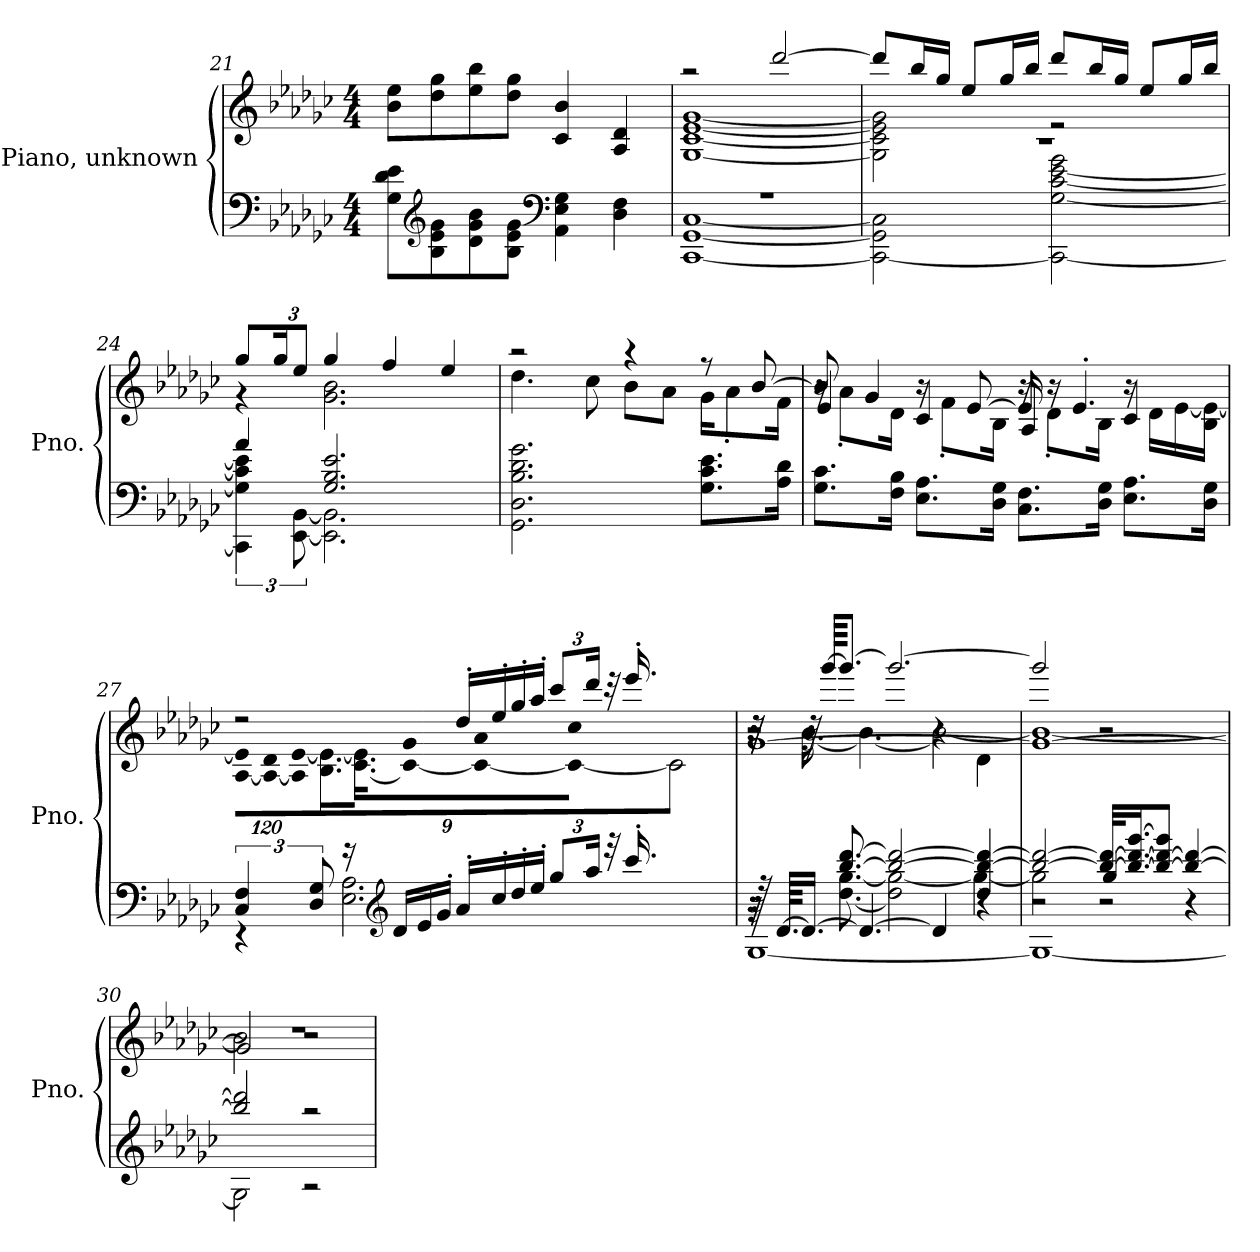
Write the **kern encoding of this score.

**kern	**kern
*part1	*part1
*staff2	*staff1
*I"Piano, unknown	*
*I'Pno.	*
*clefF4	*clefG2
*k[b-e-a-d-g-c-]	*k[b-e-a-d-g-c-]
*M4/4	*M4/4
=21	=21
8G-\ 8d-\ 8e-\L	8b-\ 8ee-\L
*clefG2	*
8B-\ 8e-\ 8g-\	8dd-\ 8gg-\
8d-\ 8g-\ 8b-\	8ee-\ 8bb-\
8B-\ 8e-\ 8g-\J	8dd-\ 8gg-\J
*clefF4	*
4AA-\ 4E-\ 4G-\	4c-/ 4b-/
4D-\ 4F\	4A-/ 4d-/
=22	=22
*^	*^
1r	[1CC- [1GG- [1C-	2r	[1G- [1c- [1e- [1g-
.	.	[2ddd-/	.
=23	=23	=23	=23
1r	2CC-\_ 2GG-\] 2C-\]	8ddd-/L]	2G-\] 2c-\] 2e-\] 2g-\]
.	.	16bb-/L	.
.	.	16gg-/JJ	.
.	.	8ee-/L	.
.	.	16gg-/L	.
.	.	16bb-/JJ	.
.	2CC-\_ [2G-\ [2c-\ [2e-\ 2g-\	8ddd-/L	2r
.	.	16bb-/L	.
.	.	16gg-/JJ	.
.	.	8ee-/L	.
.	.	16gg-/L	.
.	.	16bb-/JJ	.
!!LO:LB:g=z	!!
=24	=24	=24	=24
4a-/	6CC-\] 6G-\] 6c-\] 6e-\]	8gg-/L	4r
*	*	*Xbrackettup	*
.	.	24gg-/K	.
.	[12EE-\ [12BB-\	12ee-/J	.
2.G-/ 2.B-/ 2.e-/	2.EE-\] 2.BB-\]	4gg-/	2.g-\ 2.b-\
.	.	4ff/	.
.	.	4ee-/	.
*v	*v	*	*
=25	=25	=25
2.GG-\ 2.D-\ 2.B-\ 2.d-\ 2.g-\	2r	4.dd-\
.	.	8cc-\
.	4r	8b-\L
.	.	8a-\J
8.G-\ 8.c-\ 8.e-\L	8r	16g-\KL
.	.	8a-'\
.	[8b-/	.
16A-\ 16d-\Jk	.	16f\Jk
=26	=26	=26
*	*	*^
8.G-\ 8.c-\L	8b-/]	16r	4e-/
.	.	8a-'\L	.
.	4g-/	.	.
16F\ 16B-\Jk	.	16d-\Jk	.
8.E-\ 8.A-\L	.	16r	4c-/
.	.	8f'\L	.
.	[8e-/	.	.
16D-\ 16G-\Jk	.	16B-\Jk	.
8.C-\ 8.F\L	16e-/]	16r	4A-/
.	16r	8d-'\L	.
.	4.e-'/	.	.
16D-\ 16G-\Jk	.	16B-\Jk	.
8.E-\ 8.A-\L	.	16r	4c-/
.	.	16d-\LL	.
.	.	[16e-\	.
16D-\ 16G-\Jk	.	16B-\ 16e-\_JJ	.
*	*	*v	*v
!!LO:LB:g=z
=27	=27	=27
*^	*	*
!	!	!	!LO:N:vis=16
6C-/ 6F/	4r	2r	[1920%107A-\ 1920%107e-\]LL
!	!	!	!LO:N:vis=16
.	.	.	1920%107A-\_ 1920%107d-\
!	!	!	!LO:N:vis=16
.	.	.	1920%107A-\] [1920%107e-\
12D-/ 12G-/	.	.	.
.	.	.	18.B-\ 18.e-\_JJ
16r	2.E-\ 2.A-\	.	.
.	.	.	[18.c-\ 18.e-\]LL
*clefG2	*	*	*
16d-/LL	.	.	.
!	!	!	!LO:N:vis=16
.	.	.	1920%107c-\_ 1920%107g-\
16e-/	.	.	.
!	!	!	!LO:N:vis=16
.	.	.	1920%107c-\_ 1920%107a-\
16g-'/JJ	.	.	.
!	!	!	!LO:N:vis=16
.	.	.	1920%107c-\_ 1920%107cc-\JJ
16a-'/LL	.	16dd-'/LL	.
.	.	.	2c-\]
16cc-'/	.	16ee-'/	.
16dd-'/	.	16gg-'/	.
16ee-'/JJ	.	16aa-'/JJ	.
*Xbrackettup	*	*	*
12gg-/L	.	12ccc-/L	.
24aa-/Jk	.	24ddd-/Jk	.
32r	.	32r	.
16.ccc-'/	.	16.eee-'/	.
960ryy	960ryy	960ryy	.
=28	=28	=28	=28
*^	*^	*^	*^
16r	16r	128r	[1G-	32r	32r	[1g-	2r
.	.	[64.d-/KKLL	.	.	.	.	.
.	.	16.d-/JJ_	.	64r	[16.b-\	.	.
.	.	.	.	[64ggg-/KKKL	.	.	.
[8.bb-/ [8.ddd-/	[8.dd-\ [8.gg-\	.	.	8.ggg-/J_	.	.	.
.	.	4.d-/_	.	.	4.b-\_	.	.
2bb-/_ 2ddd-/_	2dd-\] 2gg-\_	.	.	2.ggg-/_	.	.	.
.	.	4d-/]	.	.	2b-\_	.	4r
4dd-/ 4bb-/_ 4ddd-/_	4gg-\_	4r	.	.	.	.	4d-\
*	*	*	*	*	*	*v	*v
!!LO:LB:g=z
=29	=29	=29	=29	=29	=29	=29
2bb-/_ 2ddd-/_	2gg-\]	2r	1G-_	2ggg-/]	1b-_	1g-_
32bb-/_ 32ddd-/_KLL	2r	4gg-/	.	2r	.	.
16.bb-/_ 16.ddd-/_ [16.ggg-/J	.	.	.	.	.	.
8bb-/_ 8ddd-/_ 8ggg-/]J	.	.	.	.	.	.
4bb-/_ 4ddd-/_	.	4r	.	.	.	.
*	*v	*v	*v	*	*	*
=30	=30	=30	=30	=30
2bb-/] 2ddd-/]	2G-\]	1r	2b-\]	2g-/]
2r	2r	.	2r	2r
*v	*v	*	*	*
*	*v	*v	*v
=	=
*-	*-
